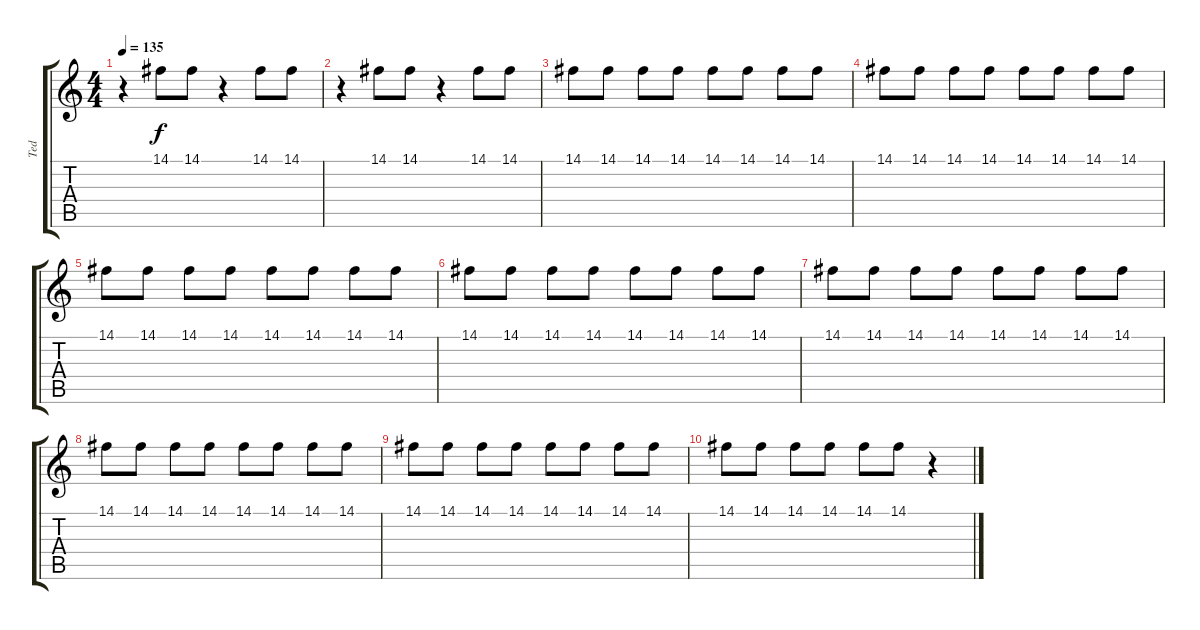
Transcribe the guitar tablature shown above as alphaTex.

\track ("Ted" "Ted") {instrument brightacousticpiano}
\staff {score tabs}
\tuning (E4 B3 G3 D3 A2 E2) {hide}
\ts (4 4)
\tempo 135
\clef g2
\ks c
r.4{dy f} 14.1.8 14.1.8 r.4 14.1.8 14.1.8 |
r.4 14.1.8 14.1.8 r.4 14.1.8 14.1.8 |
14.1.8 14.1.8 14.1.8 14.1.8 14.1.8 14.1.8 14.1.8 14.1.8 |
14.1.8 14.1.8 14.1.8 14.1.8 14.1.8 14.1.8 14.1.8 14.1.8 |
14.1.8 14.1.8 14.1.8 14.1.8 14.1.8 14.1.8 14.1.8 14.1.8 |
14.1.8 14.1.8 14.1.8 14.1.8 14.1.8 14.1.8 14.1.8 14.1.8 |
14.1.8 14.1.8 14.1.8 14.1.8 14.1.8 14.1.8 14.1.8 14.1.8 |
14.1.8 14.1.8 14.1.8 14.1.8 14.1.8 14.1.8 14.1.8 14.1.8 |
14.1.8 14.1.8 14.1.8 14.1.8 14.1.8 14.1.8 14.1.8 14.1.8 |
14.1.8 14.1.8 14.1.8 14.1.8 14.1.8 14.1.8 r.4
